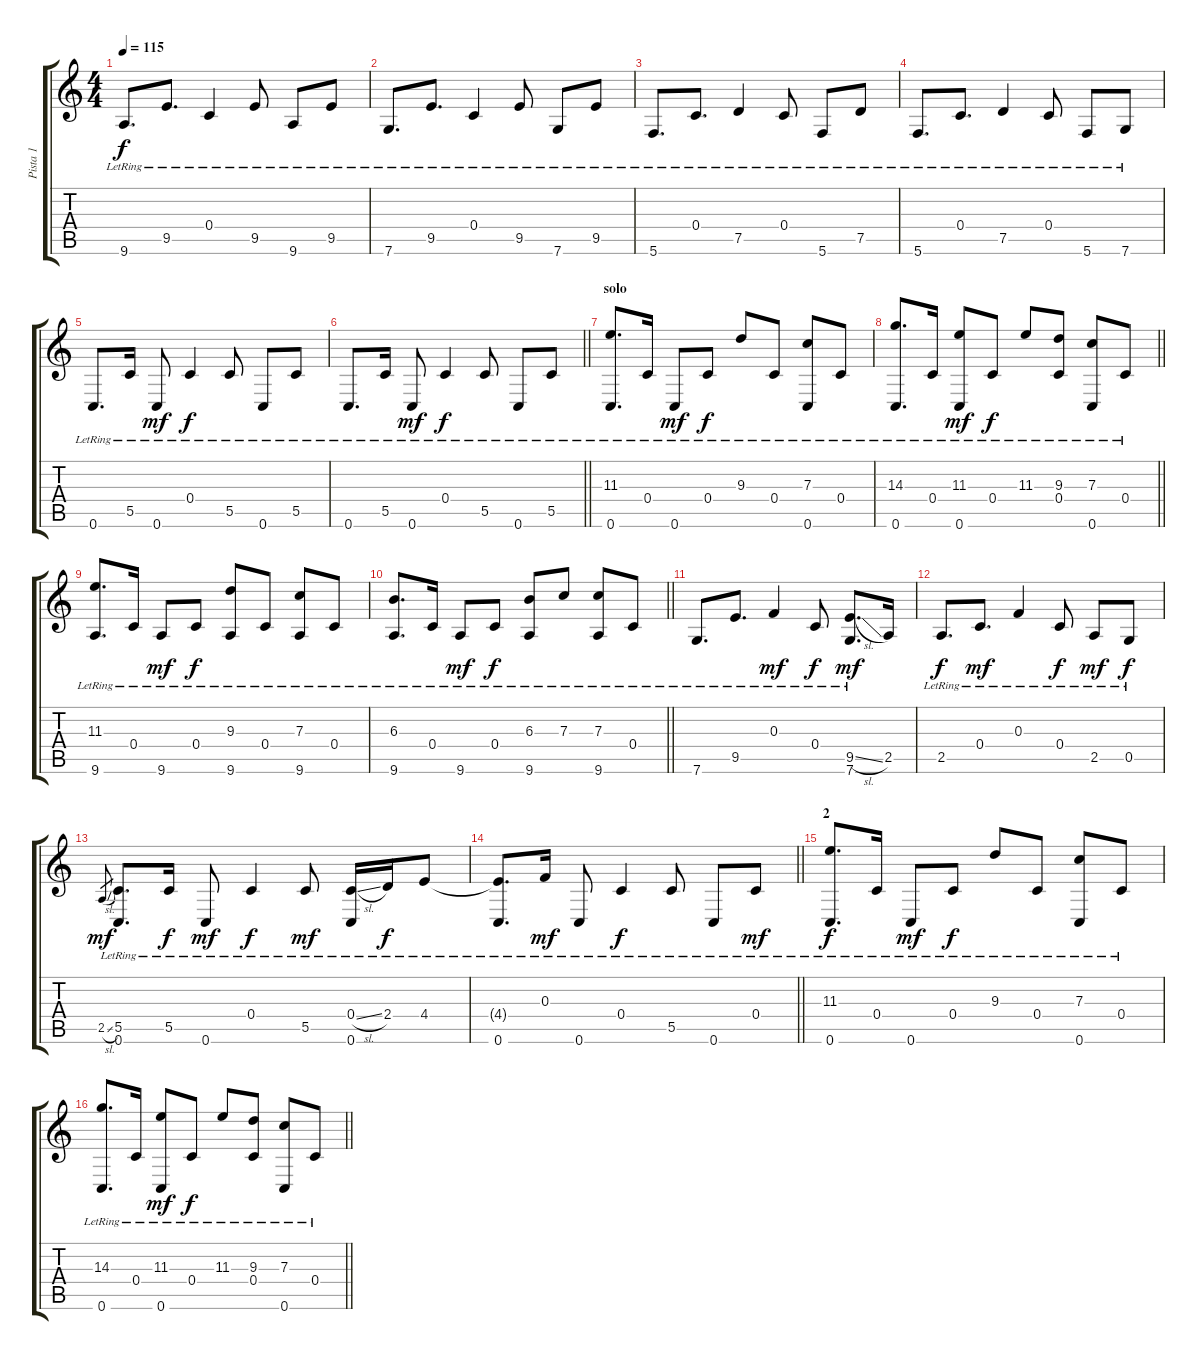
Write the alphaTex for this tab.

\track ("Pista 1" "Pista 1") {instrument acousticguitarsteel}
\staff {score tabs}
\tuning (D4 A3 F3 C3 G2 C2) {hide}
\ts (4 4)
\tempo 115
\clef g2
\ks c
9.6{lr}.8{d dy f} 9.5{lr}.8{d} 0.4{lr}.4 9.5{lr}.8 9.6{lr}.8 9.5{lr}.8 |
7.6{lr}.8{d} 9.5{lr}.8{d} 0.4{lr}.4 9.5{lr}.8 7.6{lr}.8 9.5{lr}.8 |
5.6{lr}.8{d} 0.4{lr}.8{d} 7.5{lr}.4 0.4{lr}.8 5.6{lr}.8 7.5{lr}.8 |
5.6{lr}.8{d} 0.4{lr}.8{d} 7.5{lr}.4 0.4{lr}.8 5.6{lr}.8 7.6{lr}.8 |
0.6{lr}.8{d} 5.5{lr}.16 0.6{lr}.8{dy mf} 0.4{lr}.4{dy f} 5.5{lr}.8 0.6{lr}.8 5.5{lr}.8 |
\barLineRight lightlight
0.6{lr}.8{d} 5.5{lr}.16 0.6{lr}.8{dy mf} 0.4{lr}.4{dy f} 5.5{lr}.8 0.6{lr}.8 5.5{lr}.8 |
\section ("" "solo")
(11.3{lr} 0.6{lr}).8{d} 0.4{lr}.16 0.6{lr}.8{dy mf} 0.4{lr}.8{dy f} 9.3{lr}.8 0.4{lr}.8 (7.3{lr} 0.6{lr}).8 0.4{lr}.8 |
\barLineRight lightlight
(14.3{lr} 0.6{lr}).8{d} 0.4{lr}.16 (11.3{lr} 0.6{lr}).8{dy mf} 0.4{lr}.8{dy f} 11.3{lr}.8 (9.3{lr} 0.4{lr}).8 (7.3{lr} 0.6{lr}).8 0.4{lr}.8 |
(11.3{lr} 9.6{lr}).8{d} 0.4{lr}.16 9.6{lr}.8{dy mf} 0.4{lr}.8{dy f} (9.3{lr} 9.6{lr}).8 0.4{lr}.8 (7.3{lr} 9.6{lr}).8 0.4{lr}.8 |
\barLineRight lightlight
(6.3{lr} 9.6{lr}).8{d} 0.4{lr}.16 9.6{lr}.8{dy mf} 0.4{lr}.8{dy f} (6.3{lr} 9.6{lr}).8 7.3{lr}.8 (7.3{lr} 9.6{lr}).8 0.4{lr}.8 |
7.6{lr}.8{d} 9.5{lr}.8{d} 0.3{lr}.4{dy mf} 0.4{lr}.8{dy f} (9.5{sl lr} 7.6).8{d dy mf} 2.5.16 |
2.5{lr}.8{d dy f} 0.4{lr}.8{d dy mf} 0.3{lr}.4 0.4{lr}.8{dy f} 2.5{lr}.8{dy mf} 0.5{lr}.8{dy f} |
2.5{sl}.8{gr dy mf} (5.5 0.6{lr}).8{d} 5.5{lr}.16{dy f} 0.6{lr}.8{dy mf} 0.4{lr}.4{dy f} 5.5{lr}.8{dy mf} (0.4{sl lr} 0.6{lr}).16 2.4{lr}.16{dy f} 4.4{lr}.8 |
\barLineRight lightlight
(4.4{t} 0.6{lr}).8{d} 0.3{lr}.16{dy mf} 0.6{lr}.8 0.4{lr}.4{dy f} 5.5{lr}.8 0.6{lr}.8 0.4{lr}.8{dy mf} |
\section ("" "2")
(11.3{lr} 0.6{lr}).8{d dy f} 0.4{lr}.16 0.6{lr}.8{dy mf} 0.4{lr}.8{dy f} 9.3{lr}.8 0.4{lr}.8 (7.3{lr} 0.6{lr}).8 0.4{lr}.8 |
\barLineRight lightlight
(14.3{lr} 0.6{lr}).8{d} 0.4{lr}.16 (11.3{lr} 0.6{lr}).8{dy mf} 0.4{lr}.8{dy f} 11.3{lr}.8 (9.3{lr} 0.4{lr}).8 (7.3{lr} 0.6{lr}).8 0.4{lr}.8
